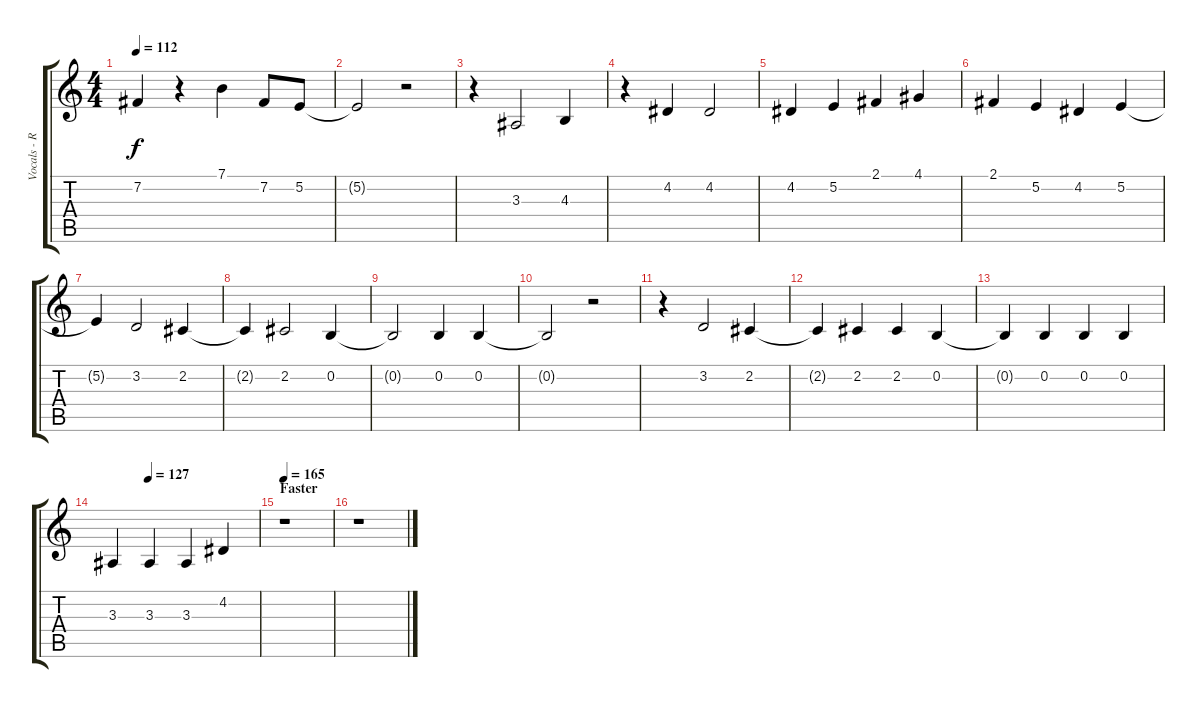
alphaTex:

\track ("Vocals - Rachel" "Vocals - R") {instrument brightacousticpiano}
\staff {score tabs}
\tuning (E4 B3 G3 D3 A2 E2) {hide}
\ts (4 4)
\tempo 112
\clef g2
\ks c
7.2{t}.4{dy f} r.4 7.1.4 7.2.8 5.2.8 |
5.2{t}.2 r.2 |
r.4 3.3.2 4.3.4 |
r.4 4.2.4 4.2.2 |
4.2.4 5.2.4 2.1.4 4.1.4 |
2.1.4 5.2.4 4.2.4 5.2.4 |
5.2{t}.4 3.2.2 2.2.4 |
2.2{t}.4 2.2.2 0.2.4 |
0.2{t}.2 0.2.4 0.2.4 |
0.2{t}.2 r.2 |
r.4 3.2.2 2.2.4 |
2.2{t}.4 2.2.4 2.2.4 0.2.4 |
0.2{t}.4 0.2.4 0.2.4 0.2.4 |
\tempo (127 0.25)
3.3.4 3.3.4 3.3.4 4.2.4 |
\section ("" "Faster")
\tempo 165
r.1 |
r.1
